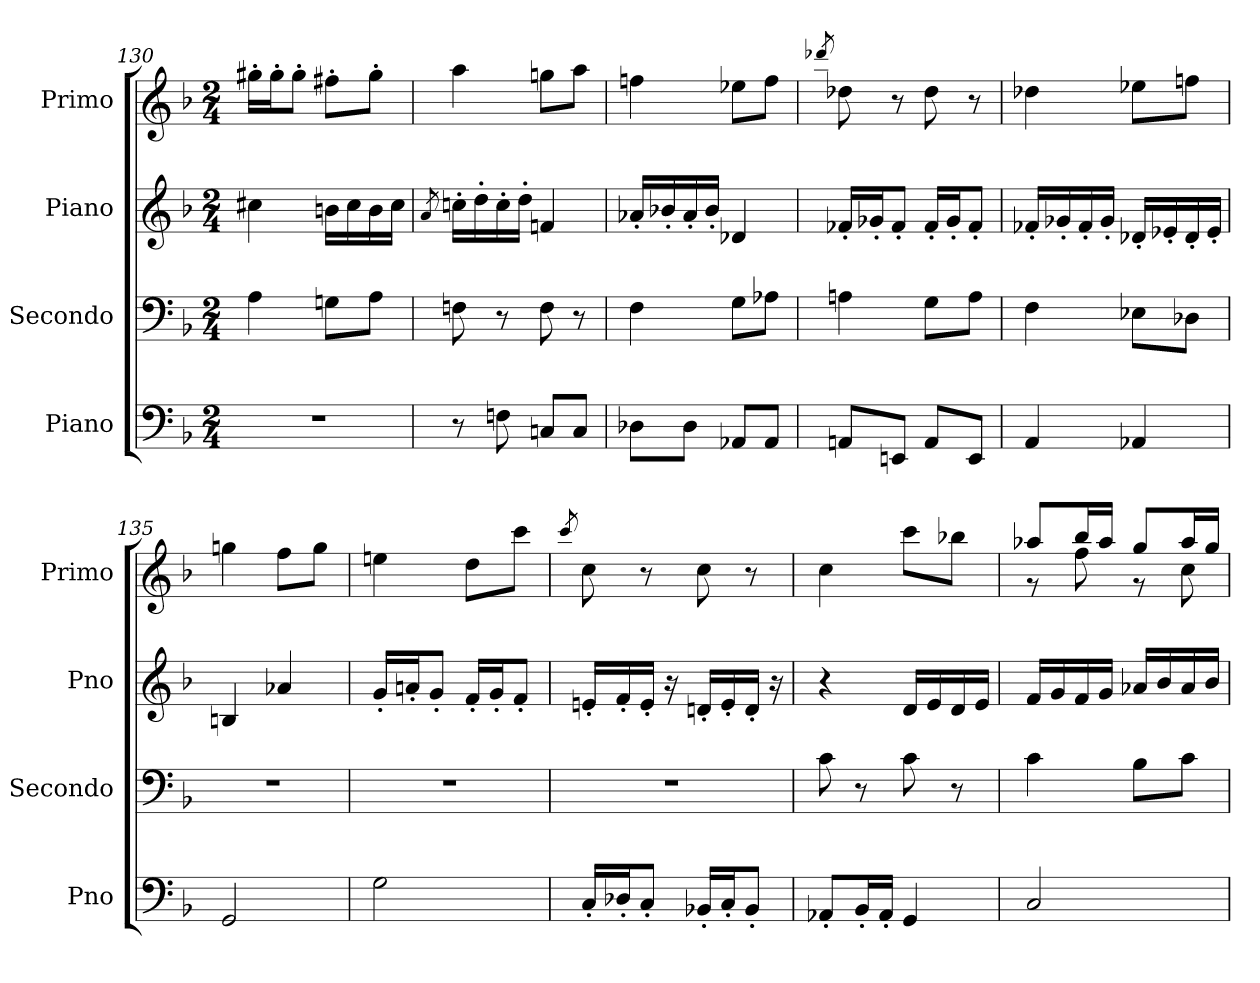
**kern	**kern	**kern	**kern
*part4	*part3	*part2	*part1
*staff4	*staff3	*staff2	*staff1
*I"Piano	*I"Secondo	*I"Piano	*I"Primo
*I'Pno	*I'Secondo	*I'Pno	*I'Primo
*clefF4	*clefF4	*clefG2	*clefG2
*k[b-]	*k[b-]	*k[b-]	*k[b-]
*M2/4	*M2/4	*M2/4	*M2/4
=130	=130	=130	=130
2r	4A\	4cc#X\	16gg#X'\LL
.	.	.	16gg#'\J
.	.	.	8gg#'\J
.	8Gn\L	16bn\LL	8ff#X'\L
.	.	16cc#\	.
.	8A\J	16b\	8gg#'\J
.	.	16cc#\JJ	.
=131	=131	=131	=131
.	.	8qa/	.
8r	8Fn\	16ccn'\LL	4aa\
.	.	16dd'\	.
8Fn\	8r	16cc'\	.
.	.	16dd'\JJ	.
8Cn/L	8F\	4fn/	8ggn\L
8C/J	8r	.	8aa\J
!!LO:PB:g=z
=132	=132	=132	=132
8D-X\L	4F\	16a-X'/LL	4ffn\
.	.	16b-X'/	.
8D-\J	.	16a-'/	.
.	.	16b-'/JJ	.
8AA-X/L	8G\L	4d-X/	8ee-X\L
8AA-/J	8A-X\J	.	8ff\J
=133	=133	=133	=133
.	.	.	8qddd-X/
8AAn/L	4An\	16f-X'/LL	8dd-X\
.	.	16g-X'/J	.
8EEn/J	.	8f-'/J	8r
8AA/L	8G\L	16f-'/LL	8dd-\
.	.	16g-'/J	.
8EE/J	8A\J	8f-'/J	8r
=134	=134	=134	=134
4AA/	4F\	16f-X'/LL	4dd-X\
.	.	16g-X'/	.
.	.	16f-'/	.
.	.	16g-'/JJ	.
4AA-X/	8E-X\L	16d-X'/LL	8ee-X\L
.	.	16e-X'/	.
.	8D-X\J	16d-'/	8ffn\J
.	.	16e-'/JJ	.
=135	=135	=135	=135
2GG/	2r	4Bn/	4ggn\
.	.	4a-X/	8ff\L
.	.	.	8gg\J
=136	=136	=136	=136
2G\	2r	16g'/LL	4een\
.	.	16an'/J	.
.	.	8g'/J	.
.	.	16f'/LL	8dd\L
.	.	16g'/J	.
.	.	8f'/J	8ccc\J
!!LO:LB:g=z
=137	=137	=137	=137
.	.	.	8qccc/
16C'/LL	2r	16en'/LL	8cc\
16D-X'/J	.	16f'/	.
8C'/J	.	16e'/JJ	8r
.	.	16r	.
16BB-X'/LL	.	16dn'/LL	8cc\
16C'/J	.	16e'/	.
8BB-'/J	.	16d'/JJ	8r
.	.	16r	.
=138	=138	=138	=138
8AA-X'/L	8c\	4r	4cc\
16BB-'/L	8r	.	.
16AA-'/JJ	.	.	.
4GG/	8c\	16d/LL	8ccc\L
.	.	16e/	.
.	8r	16d/	8bb-X\J
.	.	16e/JJ	.
=139	=139	=139	=139
*	*	*	*^
2C/	4c\	16f/LL	8aa-X/L	8r
.	.	16g/	.	.
.	.	16f/	16bb-/L	8ff\
.	.	16g/JJ	16aa-/JJ	.
.	8B-\L	16a-X/LL	8gg/L	8r
.	.	16b-/	.	.
.	8c\J	16a-/	16aa-/L	8cc\
.	.	16b-/JJ	16gg/JJ	.
*	*	*	*v	*v
=	=	=	=
*-	*-	*-	*-
